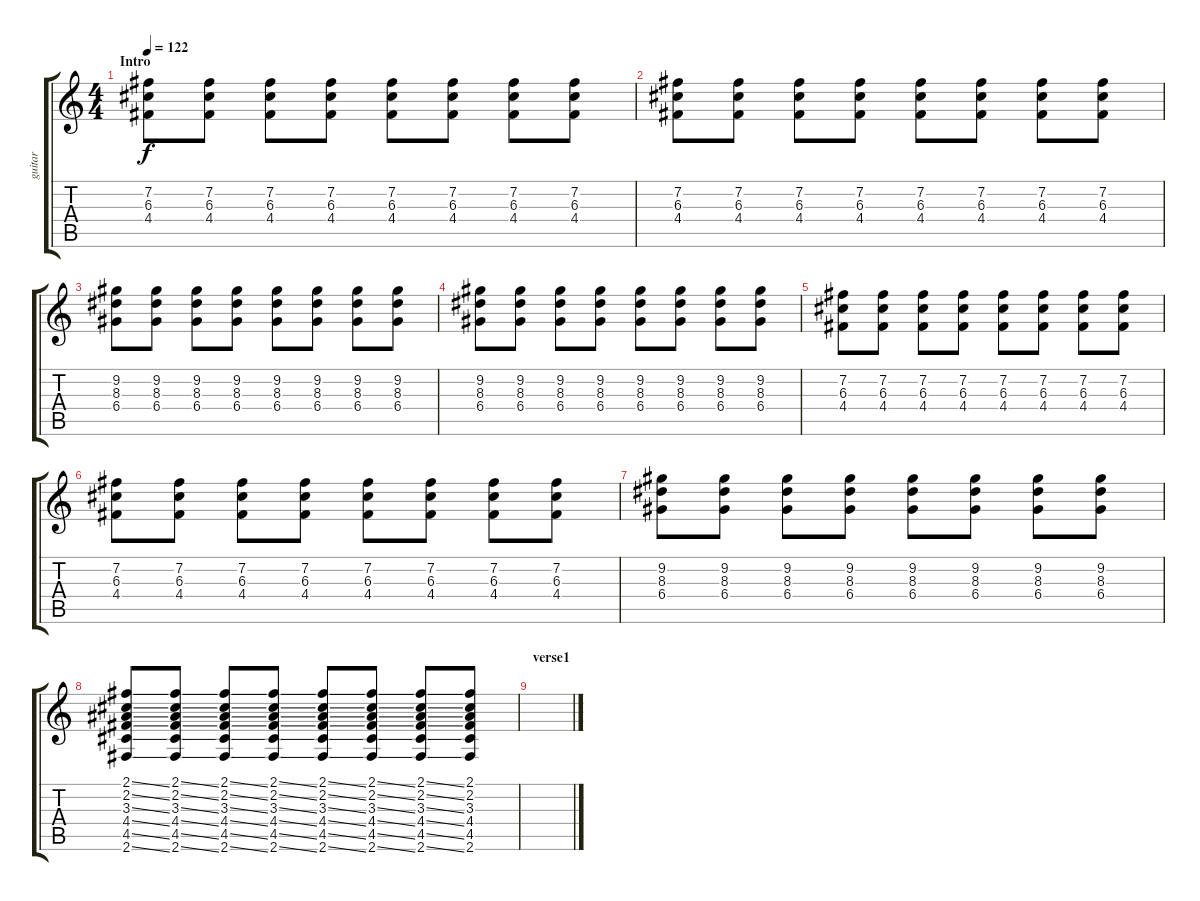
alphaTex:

\track ("guitar" "guitar") {instrument distortionguitar}
\staff {score tabs}
\tuning (E4 B3 G3 D3 A2 E2) {hide}
\ts (4 4)
\section ("" "Intro")
\tempo 122
\clef g2
\ks c
(7.2 6.3 4.4).8{dy f instrument distortionguitar} (7.2 6.3 4.4).8 (7.2 6.3 4.4).8 (7.2 6.3 4.4).8 (7.2 6.3 4.4).8 (7.2 6.3 4.4).8 (7.2 6.3 4.4).8 (7.2 6.3 4.4).8 |
(7.2 6.3 4.4).8 (7.2 6.3 4.4).8 (7.2 6.3 4.4).8 (7.2 6.3 4.4).8 (7.2 6.3 4.4).8 (7.2 6.3 4.4).8 (7.2 6.3 4.4).8 (7.2 6.3 4.4).8 |
(9.2 8.3 6.4).8 (9.2 8.3 6.4).8 (9.2 8.3 6.4).8 (9.2 8.3 6.4).8 (9.2 8.3 6.4).8 (9.2 8.3 6.4).8 (9.2 8.3 6.4).8 (9.2 8.3 6.4).8 |
(9.2 8.3 6.4).8 (9.2 8.3 6.4).8 (9.2 8.3 6.4).8 (9.2 8.3 6.4).8 (9.2 8.3 6.4).8 (9.2 8.3 6.4).8 (9.2 8.3 6.4).8 (9.2 8.3 6.4).8 |
(7.2 6.3 4.4).8 (7.2 6.3 4.4).8 (7.2 6.3 4.4).8 (7.2 6.3 4.4).8 (7.2 6.3 4.4).8 (7.2 6.3 4.4).8 (7.2 6.3 4.4).8 (7.2 6.3 4.4).8 |
(7.2 6.3 4.4).8 (7.2 6.3 4.4).8 (7.2 6.3 4.4).8 (7.2 6.3 4.4).8 (7.2 6.3 4.4).8 (7.2 6.3 4.4).8 (7.2 6.3 4.4).8 (7.2 6.3 4.4).8 |
(9.2 8.3 6.4).8 (9.2 8.3 6.4).8 (9.2 8.3 6.4).8 (9.2 8.3 6.4).8 (9.2 8.3 6.4).8 (9.2 8.3 6.4).8 (9.2 8.3 6.4).8 (9.2 8.3 6.4).8 |
(2.1{ss} 2.2{ss} 3.3{ss} 4.4{ss} 4.5{ss} 2.6{ss}).8{instrument guitarfretnoise} (2.1{ss} 2.2{ss} 3.3{ss} 4.4{ss} 4.5{ss} 2.6{ss}).8 (2.1{ss} 2.2{ss} 3.3{ss} 4.4{ss} 4.5{ss} 2.6{ss}).8 (2.1{ss} 2.2{ss} 3.3{ss} 4.4{ss} 4.5{ss} 2.6{ss}).8 (2.1{ss} 2.2{ss} 3.3{ss} 4.4{ss} 4.5{ss} 2.6{ss}).8 (2.1{ss} 2.2{ss} 3.3{ss} 4.4{ss} 4.5{ss} 2.6{ss}).8 (2.1{ss} 2.2{ss} 3.3{ss} 4.4{ss} 4.5{ss} 2.6{ss}).8 (2.1 2.2 3.3 4.4 4.5 2.6).8 |
\section ("" "verse1")
